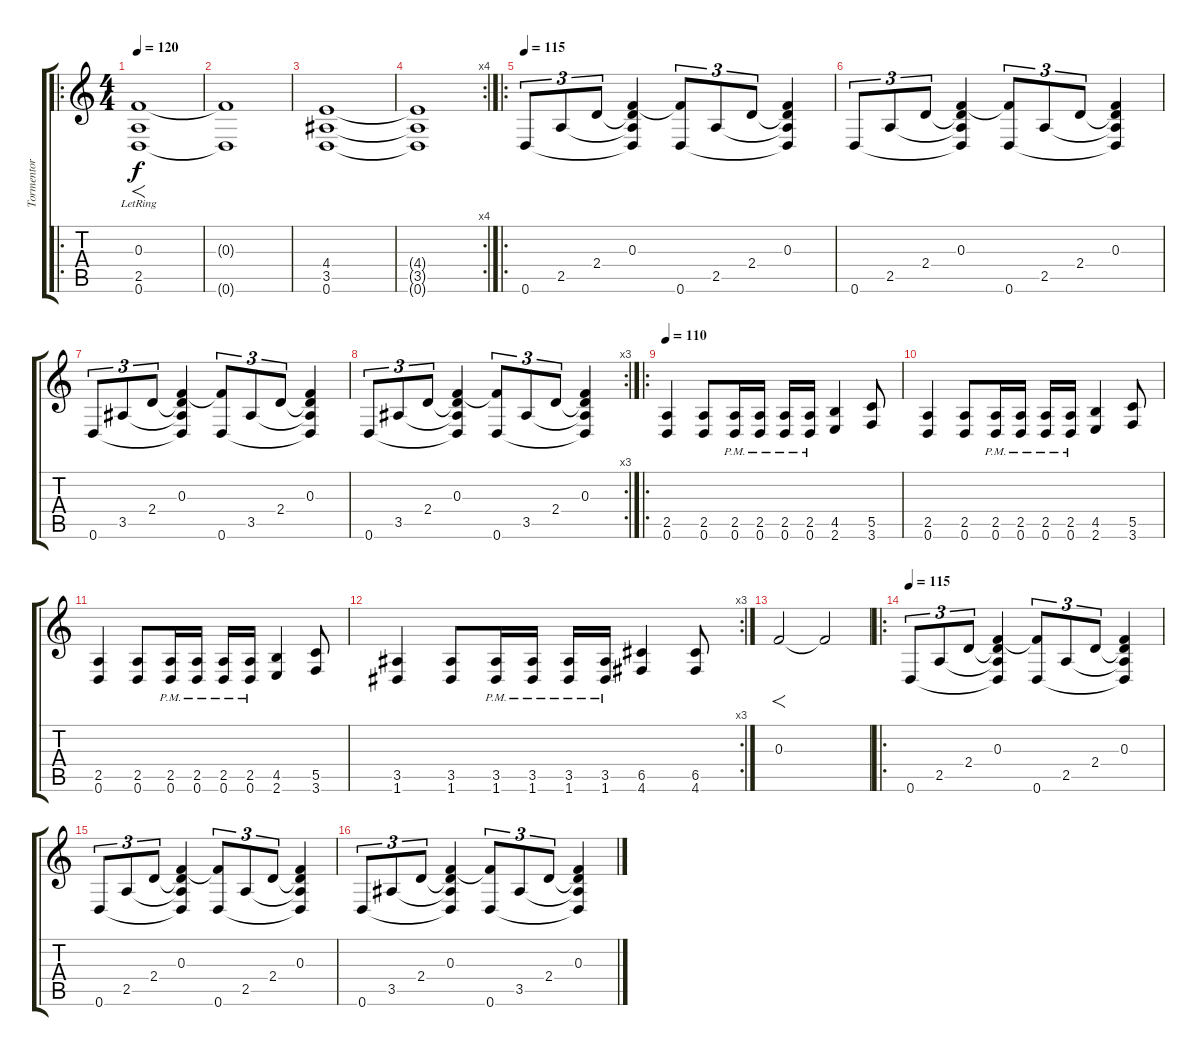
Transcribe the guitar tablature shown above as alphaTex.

\track ("Tormentor" "Tormentor") {instrument distortionguitar}
\staff {score tabs}
\tuning (D4 A3 F3 C3 G2 D2) {hide}
\ro
\ts (4 4)
\tempo 120
\tempo 95
\tempo 120
\clef g2
\ks c
(0.3{lr} 2.5 0.6).1{f dy f instrument distortionguitar} |
(0.3{t} 0.6{t}).1 |
(4.4 3.5 0.6).1 |
\rc 4
(4.4{t} 3.5{t} 0.6{t}).1 |
\ro
\tempo 115
0.6.8{tu (3 2) volume 13} 2.5.8{tu (3 2)} 2.4.8{tu (3 2)} (0.3 2.4{t} 2.5{t} 0.6{t}).4 (0.3{t} 0.6).8{tu (3 2)} 2.5.8{tu (3 2)} 2.4.8{tu (3 2)} (0.3 2.4{t} 2.5{t} 0.6{t}).4 |
0.6.8{tu (3 2)} 2.5.8{tu (3 2)} 2.4.8{tu (3 2)} (0.3 2.4{t} 2.5{t} 0.6{t}).4 (0.3{t} 0.6).8{tu (3 2)} 2.5.8{tu (3 2)} 2.4.8{tu (3 2)} (0.3 2.4{t} 2.5{t} 0.6{t}).4 |
0.6.8{tu (3 2)} 3.5.8{tu (3 2)} 2.4.8{tu (3 2)} (0.3 2.4{t} 3.5{t} 0.6{t}).4 (0.3{t} 0.6).8{tu (3 2)} 3.5.8{tu (3 2)} 2.4.8{tu (3 2)} (0.3 2.4{t} 3.5{t} 0.6{t}).4 |
\rc 3
0.6.8{tu (3 2)} 3.5.8{tu (3 2)} 2.4.8{tu (3 2)} (0.3 2.4{t} 3.5{t} 0.6{t}).4 (0.3{t} 0.6).8{tu (3 2)} 3.5.8{tu (3 2)} 2.4.8{tu (3 2)} (0.3 2.4{t} 3.5{t} 0.6{t}).4 |
\ro
\tempo 110
(2.5 0.6).4{volume 13} (2.5 0.6).8 (2.5{pm} 0.6).16 (2.5{pm} 0.6).16 (2.5{pm} 0.6).16 (2.5{pm} 0.6).16 (4.5 2.6).4 (5.5 3.6).8 |
(2.5 0.6).4 (2.5 0.6).8 (2.5{pm} 0.6).16 (2.5{pm} 0.6).16 (2.5{pm} 0.6).16 (2.5{pm} 0.6).16 (4.5 2.6).4 (5.5 3.6).8 |
(2.5 0.6).4 (2.5 0.6).8 (2.5{pm} 0.6).16 (2.5{pm} 0.6).16 (2.5{pm} 0.6).16 (2.5{pm} 0.6).16 (4.5 2.6).4 (5.5 3.6).8 |
\rc 3
(3.5 1.6).4 (3.5 1.6).8 (3.5{pm} 1.6).16 (3.5{pm} 1.6).16 (3.5{pm} 1.6).16 (3.5{pm} 1.6).16 (6.5 4.6).4 (6.5 4.6).8 |
0.3.2{f} 0.3{t}.2 |
\ro
\tempo 115
0.6.8{tu (3 2) volume 13} 2.5.8{tu (3 2)} 2.4.8{tu (3 2)} (0.3 2.4{t} 2.5{t} 0.6{t}).4 (0.3{t} 0.6).8{tu (3 2)} 2.5.8{tu (3 2)} 2.4.8{tu (3 2)} (0.3 2.4{t} 2.5{t} 0.6{t}).4 |
0.6.8{tu (3 2)} 2.5.8{tu (3 2)} 2.4.8{tu (3 2)} (0.3 2.4{t} 2.5{t} 0.6{t}).4 (0.3{t} 0.6).8{tu (3 2)} 2.5.8{tu (3 2)} 2.4.8{tu (3 2)} (0.3 2.4{t} 2.5{t} 0.6{t}).4 |
0.6.8{tu (3 2)} 3.5.8{tu (3 2)} 2.4.8{tu (3 2)} (0.3 2.4{t} 3.5{t} 0.6{t}).4 (0.3{t} 0.6).8{tu (3 2)} 3.5.8{tu (3 2)} 2.4.8{tu (3 2)} (0.3 2.4{t} 3.5{t} 0.6{t}).4
